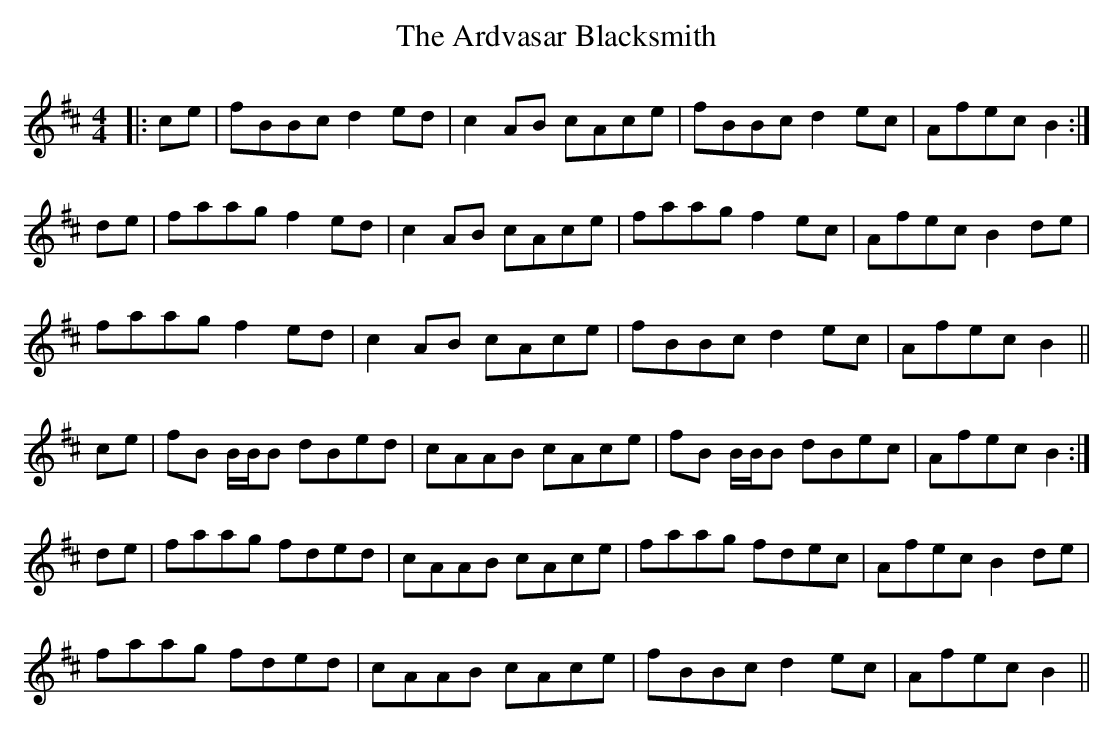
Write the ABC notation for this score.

X:1
T: The Ardvasar Blacksmith
M: 4/4
L: 1/8
K: Bmin
|:ce|fBBc d2 ed|c2 AB cAce|fBBc d2 ec|Afec B2:|
de|faag f2 ed|c2 AB cAce|faag f2 ec|Afec B2 de|
faag f2 ed|c2 AB cAce|fBBc d2 ec|Afec B2||
ce|fB B/B/B dBed|cAAB cAce|fB B/B/B dBec|Afec B2:|
de|faag fded|cAAB cAce|faag fdec|Afec B2 de|
faag fded|cAAB cAce|fBBc d2 ec|Afec B2||
